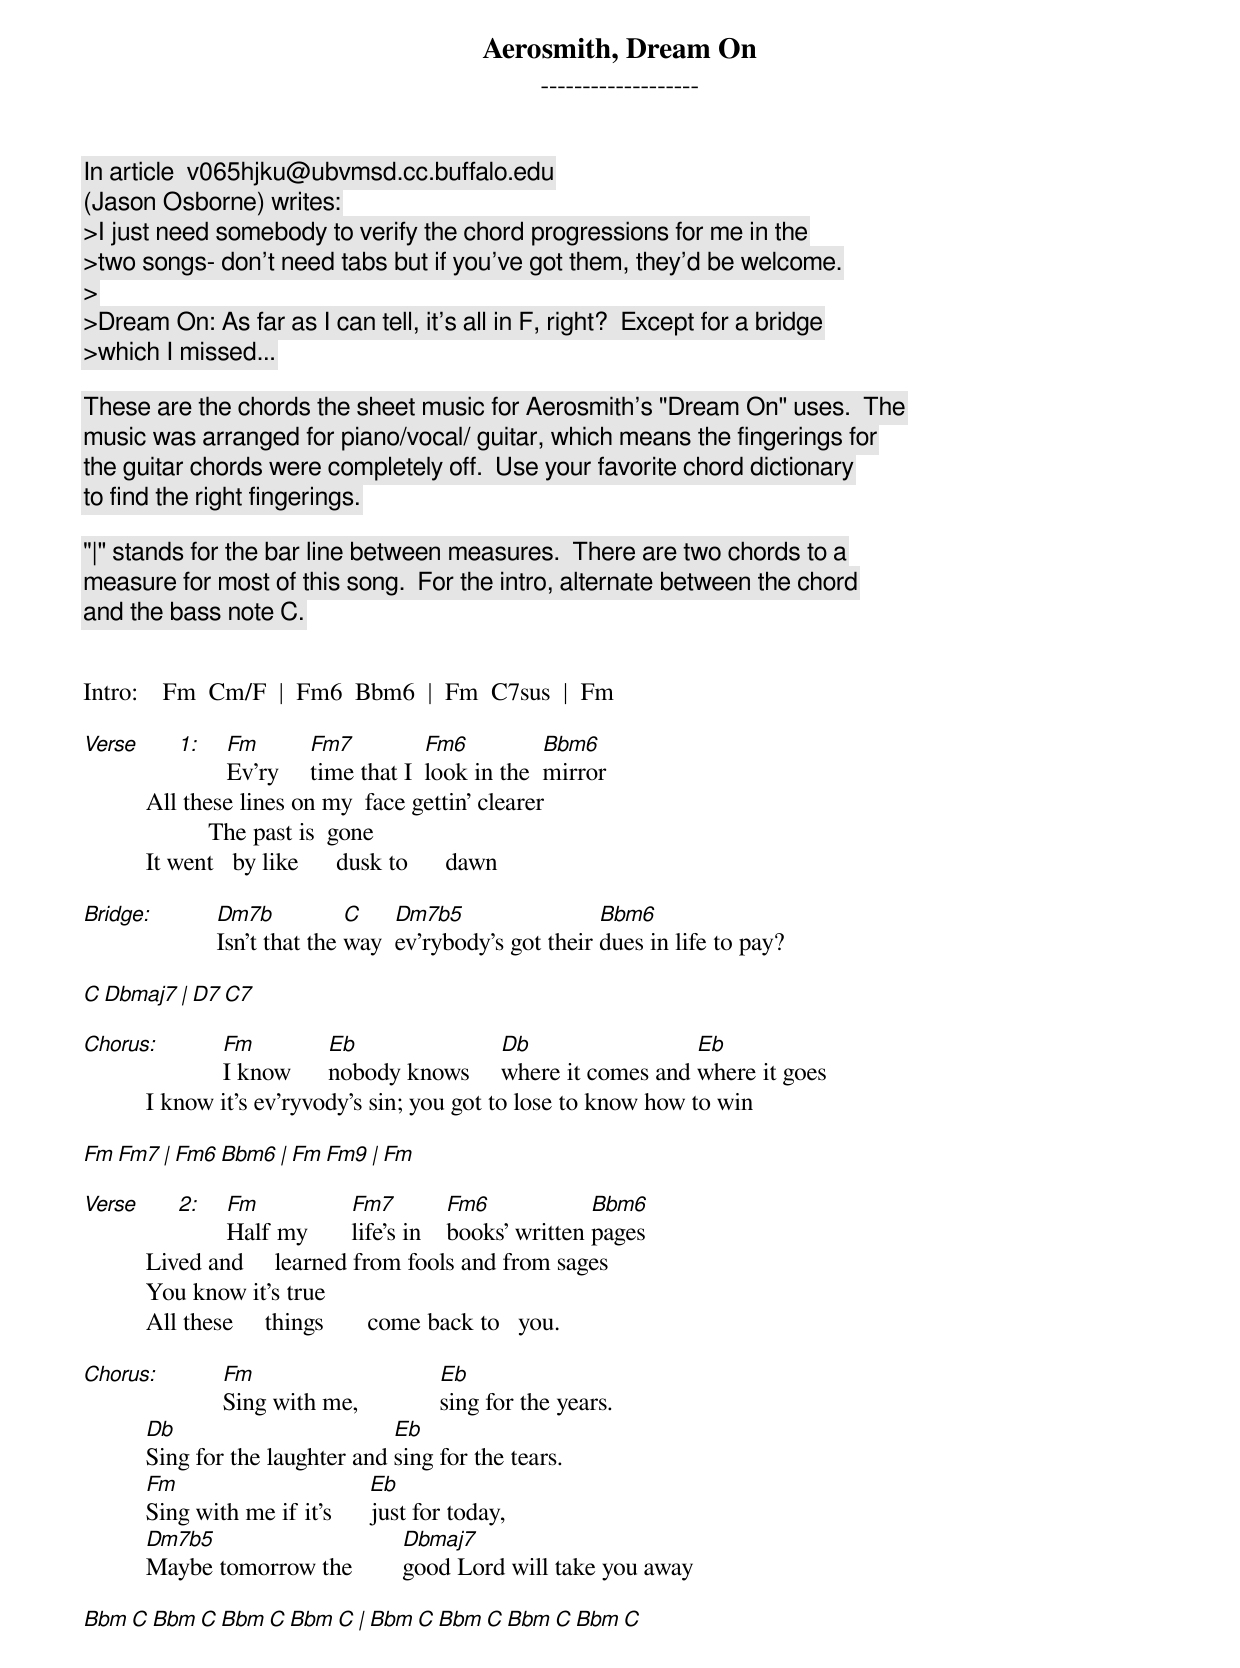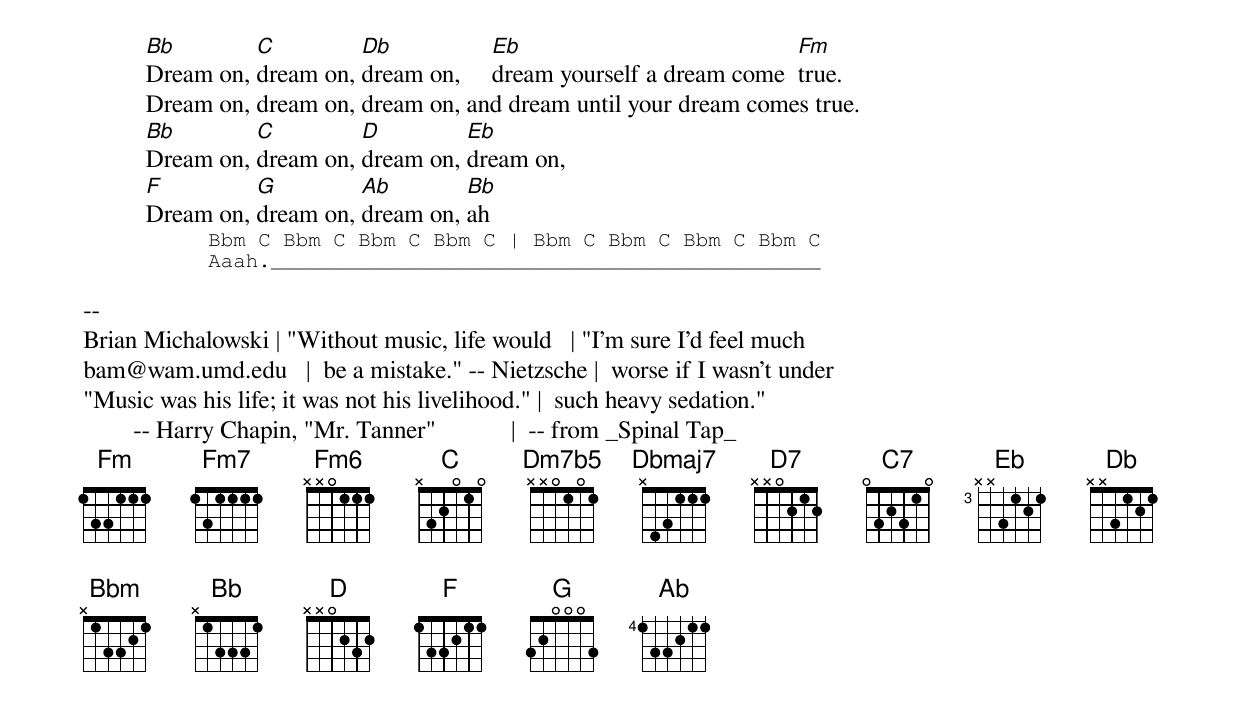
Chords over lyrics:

Aerosmith, Dream On
-------------------

In article <Bq9I4G.1L4@acsu.buffalo.edu> v065hjku@ubvmsd.cc.buffalo.edu
(Jason Osborne) writes:
>I just need somebody to verify the chord progressions for me in the
>two songs- don't need tabs but if you've got them, they'd be welcome.
>
>Dream On: As far as I can tell, it's all in F, right?  Except for a bridge
>which I missed...

These are the chords the sheet music for Aerosmith's "Dream On" uses.  The
music was arranged for piano/vocal/ guitar, which means the fingerings for
the guitar chords were completely off.  Use your favorite chord dictionary
to find the right fingerings.

"|" stands for the bar line between measures.  There are two chords to a
measure for most of this song.  For the intro, alternate between the chord
and the bass note C.


Intro:    Fm  Cm/F  |  Fm6  Bbm6  |  Fm  C7sus  |  Fm

Verse 1:  Fm        Fm7          Fm6          Bbm6
	  Ev'ry     time that I  look in the  mirror
	  All these lines on my  face gettin' clearer
	            The past is  gone
	  It went   by like      dusk to      dawn

Bridge:	  Dm7b		 C    Dm7b5		    Bbm6
	  Isn't that the way  ev'rybody's got their dues in life to pay?

	  C  Dbmaj7  |  D7  C7

Chorus:   Fm          Eb               Db                 Eb
	  I know      nobody knows     where it comes and where it goes
	  I know it's ev'ryvody's sin; you got to lose to know how to win

	  Fm  Fm7  |  Fm6  Bbm6  |  Fm  Fm9  |  Fm

Verse 2:  Fm            Fm7          Fm6            Bbm6
	  Half my       life's in    books' written pages
	  Lived and     learned from fools and from sages
	  You know it's true
	  All these     things       come back to   you.

Chorus:   Fm            	    Eb
          Sing with me, 	    sing for the years.
	  Db			    Eb
	  Sing for the laughter and sing for the tears.
	  Fm			    Eb
	  Sing with me if it's	    just for today,
	  Dm7b5			    Dbmaj7
	  Maybe tomorrow the        good Lord will take you away

	  Bbm C Bbm C Bbm C Bbm C | Bbm C Bbm C Bbm C Bbm C

	  Bb        C         Db            Eb                           Fm
	  Dream on, dream on, dream on,     dream yourself a dream come  true.
	  Dream on, dream on, dream on, and dream until your dream comes true.
          Bb	    C	      D		Eb
	  Dream on, dream on, dream on, dream on,
	  F	    G	      Ab	Bb
	  Dream on, dream on, dream on, ah
	  Bbm C Bbm C Bbm C Bbm C | Bbm C Bbm C Bbm C Bbm C
          Aaah.____________________________________________

--
Brian Michalowski | "Without music, life would   | "I'm sure I'd feel much
bam@wam.umd.edu   |  be a mistake." -- Nietzsche |  worse if I wasn't under
"Music was his life; it was not his livelihood." |  such heavy sedation."
        -- Harry Chapin, "Mr. Tanner"            |  -- from _Spinal Tap_
